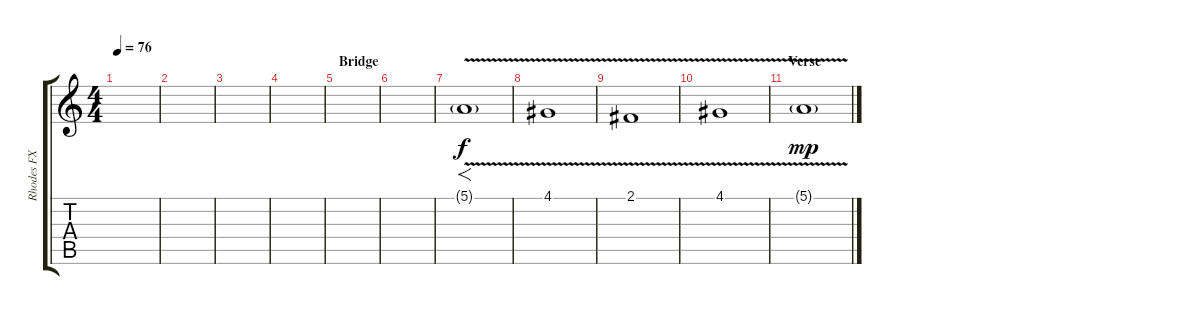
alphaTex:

\track ("Rhodes FX" "Rhodes FX") {instrument fx6goblins}
\staff {score tabs}
\tuning (E4 B3 G3 D3 A2 E2) {hide}
\ts (4 4)
\tempo 76
\clef g2
\ks c
|
|
|
|
\section ("" "Bridge")
|
|
5.1{v g}.1{f} |
4.1{v}.1{dy f} |
2.1{v}.1 |
4.1{v}.1 |
\section ("" "Verse")
5.1{v g}.1{dy mp}
